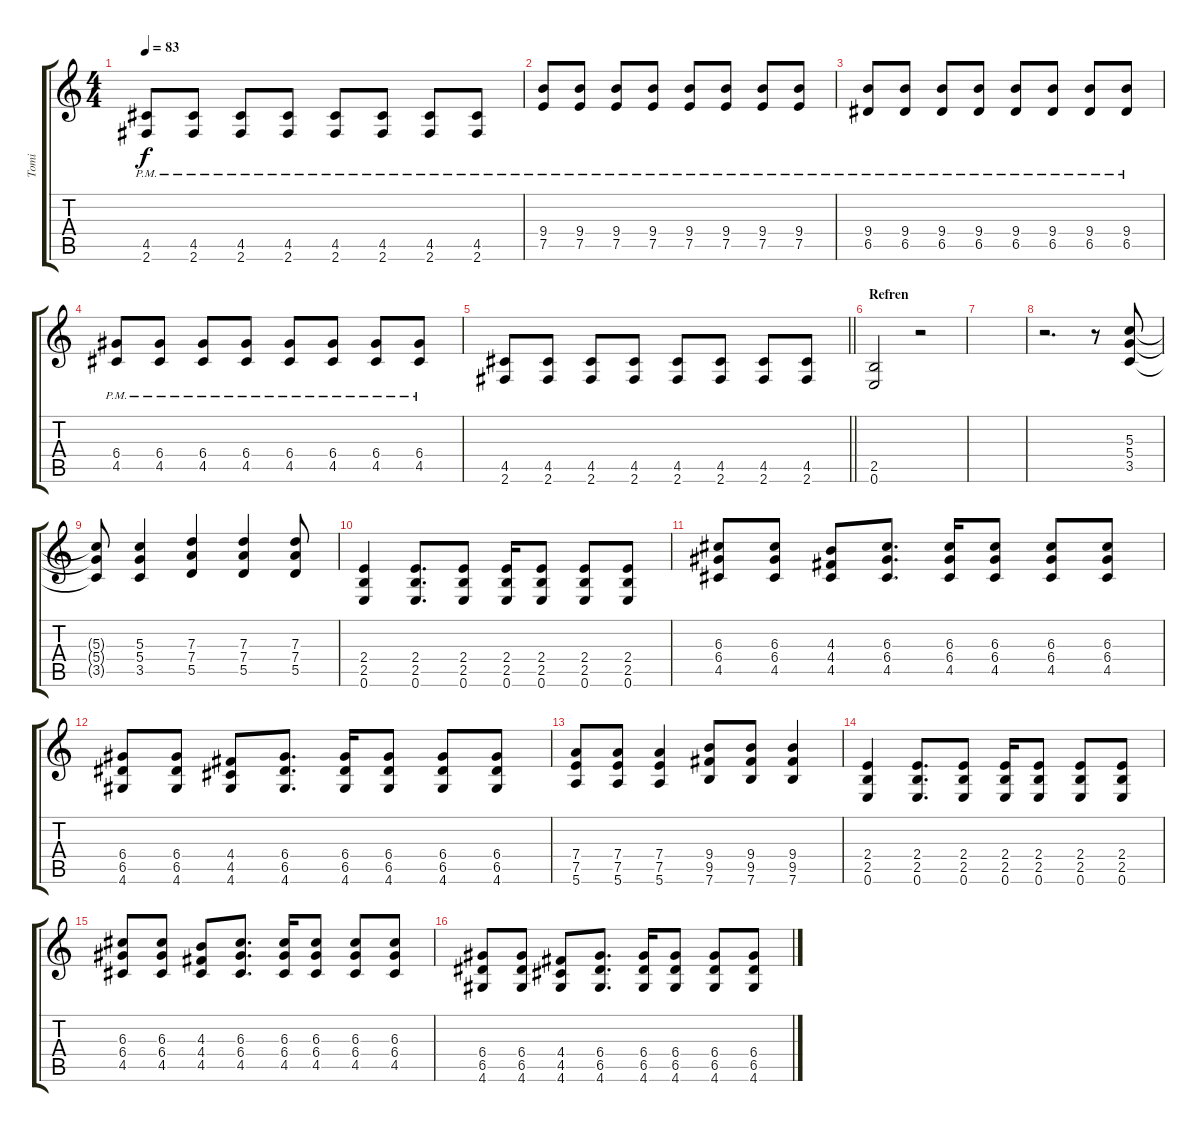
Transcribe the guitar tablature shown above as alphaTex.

\track ("Tomi" "Tomi") {instrument electricguitarclean}
\staff {score tabs}
\tuning (E4 B3 G3 D3 A2 E2) {hide}
\ts (4 4)
\tempo 83
\clef g2
\ks c
(4.5{pm} 2.6{pm}).8{dy f} (4.5{pm} 2.6{pm}).8 (4.5{pm} 2.6{pm}).8 (4.5{pm} 2.6{pm}).8 (4.5{pm} 2.6{pm}).8 (4.5{pm} 2.6{pm}).8 (4.5{pm} 2.6{pm}).8 (4.5{pm} 2.6{pm}).8 |
(9.4{pm} 7.5{pm}).8 (9.4{pm} 7.5{pm}).8 (9.4{pm} 7.5{pm}).8 (9.4{pm} 7.5{pm}).8 (9.4{pm} 7.5{pm}).8 (9.4{pm} 7.5{pm}).8 (9.4{pm} 7.5{pm}).8 (9.4{pm} 7.5{pm}).8 |
(9.4{pm} 6.5{pm}).8 (9.4{pm} 6.5{pm}).8 (9.4{pm} 6.5{pm}).8 (9.4{pm} 6.5{pm}).8 (9.4{pm} 6.5{pm}).8 (9.4{pm} 6.5{pm}).8 (9.4{pm} 6.5{pm}).8 (9.4{pm} 6.5{pm}).8 |
(6.4{pm} 4.5{pm}).8 (6.4{pm} 4.5{pm}).8 (6.4{pm} 4.5{pm}).8 (6.4{pm} 4.5{pm}).8 (6.4{pm} 4.5{pm}).8 (6.4{pm} 4.5{pm}).8 (6.4{pm} 4.5{pm}).8 (6.4{pm} 4.5{pm}).8 |
\barLineRight lightlight
(4.5 2.6).8 (4.5 2.6).8 (4.5 2.6).8 (4.5 2.6).8 (4.5 2.6).8 (4.5 2.6).8 (4.5 2.6).8 (4.5 2.6).8 |
\section ("" "Refren")
(2.5 0.6).2 r.2 |
|
r.2{d} r.8 (5.3 5.4 3.5).8 |
(5.3{t} 5.4{t} 3.5{t}).8 (5.3 5.4 3.5).4 (7.3 7.4 5.5).4 (7.3 7.4 5.5).4 (7.3 7.4 5.5).8 |
(2.4 2.5 0.6).4 (2.4 2.5 0.6).8{d} (2.4 2.5 0.6).8 (2.4 2.5 0.6).16 (2.4 2.5 0.6).8 (2.4 2.5 0.6).8 (2.4 2.5 0.6).8 |
(6.3 6.4 4.5).8 (6.3 6.4 4.5).8 (4.3 4.4 4.5).8 (6.3 6.4 4.5).8{d} (6.3 6.4 4.5).16 (6.3 6.4 4.5).8 (6.3 6.4 4.5).8 (6.3 6.4 4.5).8 |
(6.4 6.5 4.6).8 (6.4 6.5 4.6).8 (4.4 4.5 4.6).8 (6.4 6.5 4.6).8{d} (6.4 6.5 4.6).16 (6.4 6.5 4.6).8 (6.4 6.5 4.6).8 (6.4 6.5 4.6).8 |
(7.4 7.5 5.6).8 (7.4 7.5 5.6).8 (7.4 7.5 5.6).4 (9.4 9.5 7.6).8 (9.4 9.5 7.6).8 (9.4 9.5 7.6).4 |
(2.4 2.5 0.6).4 (2.4 2.5 0.6).8{d} (2.4 2.5 0.6).8 (2.4 2.5 0.6).16 (2.4 2.5 0.6).8 (2.4 2.5 0.6).8 (2.4 2.5 0.6).8 |
(6.3 6.4 4.5).8 (6.3 6.4 4.5).8 (4.3 4.4 4.5).8 (6.3 6.4 4.5).8{d} (6.3 6.4 4.5).16 (6.3 6.4 4.5).8 (6.3 6.4 4.5).8 (6.3 6.4 4.5).8 |
(6.4 6.5 4.6).8 (6.4 6.5 4.6).8 (4.4 4.5 4.6).8 (6.4 6.5 4.6).8{d} (6.4 6.5 4.6).16 (6.4 6.5 4.6).8 (6.4 6.5 4.6).8 (6.4 6.5 4.6).8
